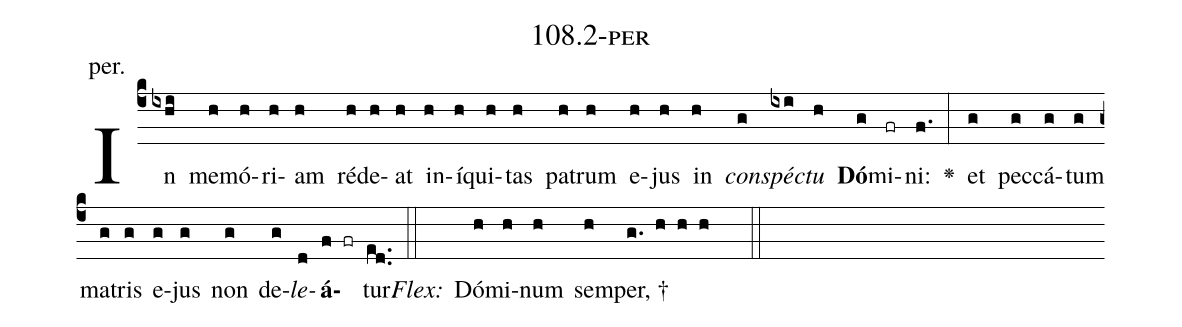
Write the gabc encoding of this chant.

name: 108.2-per;
annotation: per.;
%%
(c4)In(ixhi) me(h)mó(h)ri(h)am(h) réd(h)e(h)at(h) in(h)í(h)qui(h)tas(h) pa(h)trum(h) e(h)jus(h) in(h) <i>con</i>(g)<i>spéc</i>(ixi)<i>tu</i>(h) <b>Dó</b>(g)mi(fr)ni:(f.) <v>\greheightstar</v>(:) et(g) pec(g)cá(g)tum(g) ma(g)tris(g) e(g)jus(g) non(g) de(g)<i>le</i>(d)<b>á</b>(f fr)tur.(ed..) (::)
<i>Flex:</i>()  Dó(h)mi(h)num(h) sem(h)per, †(g. h h h  ::)

%E(g) u(g) o(g) u(d) a(f) e.(ed..) (::)
